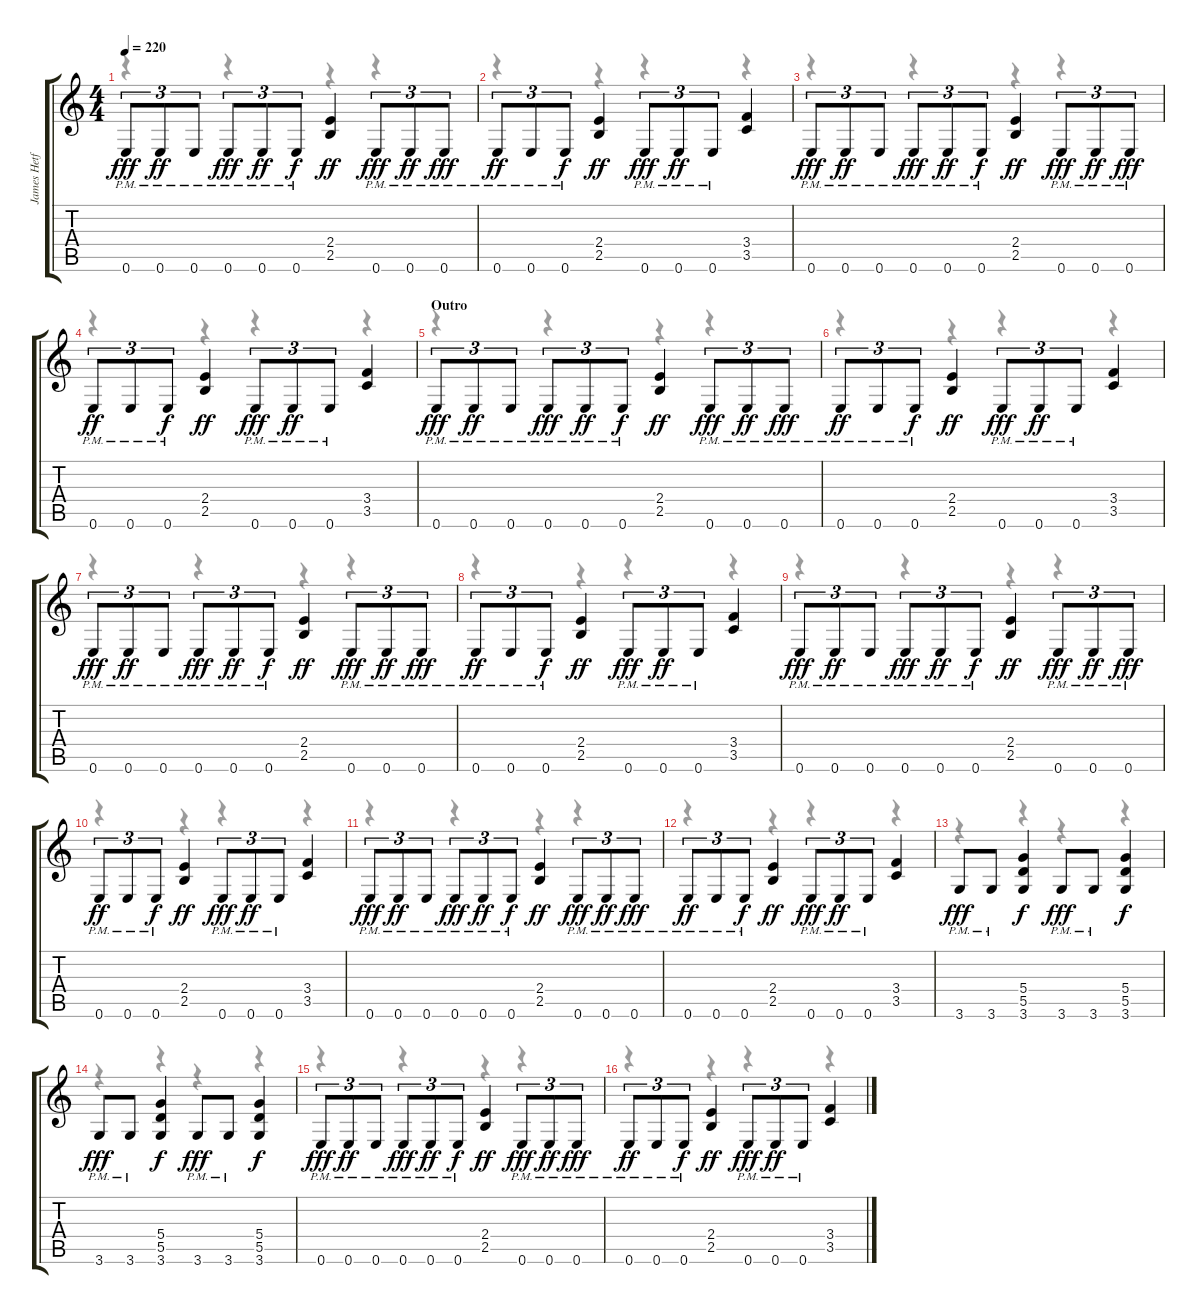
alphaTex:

\track ("James Hetfield (Rhythm Distortion)" "James Hetf") {instrument distortionguitar}
\staff {score tabs}
\tuning (E4 B3 G3 D3 A2 E2) {hide}
\voice
\ts (4 4)
\tempo 220
\clef g2
\ks c
0.6{pm}.8{tu (3 2) dy fff} 0.6{pm}.8{tu (3 2) dy ff} 0.6{pm}.8{tu (3 2)} 0.6{pm}.8{tu (3 2) dy fff} 0.6{pm}.8{tu (3 2) dy ff} 0.6{pm}.8{tu (3 2) dy f} (2.4 2.5).4{dy ff} 0.6{pm}.8{tu (3 2) dy fff} 0.6{pm}.8{tu (3 2) dy ff} 0.6{pm}.8{tu (3 2) dy fff} |
0.6{pm}.8{tu (3 2) dy ff} 0.6{pm}.8{tu (3 2)} 0.6{pm}.8{tu (3 2) dy f} (2.4 2.5).4{dy ff} 0.6{pm}.8{tu (3 2) dy fff} 0.6{pm}.8{tu (3 2) dy ff} 0.6{pm}.8{tu (3 2)} (3.4 3.5).4 |
0.6{pm}.8{tu (3 2) dy fff} 0.6{pm}.8{tu (3 2) dy ff} 0.6{pm}.8{tu (3 2)} 0.6{pm}.8{tu (3 2) dy fff} 0.6{pm}.8{tu (3 2) dy ff} 0.6{pm}.8{tu (3 2) dy f} (2.4 2.5).4{dy ff} 0.6{pm}.8{tu (3 2) dy fff} 0.6{pm}.8{tu (3 2) dy ff} 0.6{pm}.8{tu (3 2) dy fff} |
0.6{pm}.8{tu (3 2) dy ff} 0.6{pm}.8{tu (3 2)} 0.6{pm}.8{tu (3 2) dy f} (2.4 2.5).4{dy ff} 0.6{pm}.8{tu (3 2) dy fff} 0.6{pm}.8{tu (3 2) dy ff} 0.6{pm}.8{tu (3 2)} (3.4 3.5).4 |
\section ("" "Outro")
0.6{pm}.8{tu (3 2) dy fff} 0.6{pm}.8{tu (3 2) dy ff} 0.6{pm}.8{tu (3 2)} 0.6{pm}.8{tu (3 2) dy fff} 0.6{pm}.8{tu (3 2) dy ff} 0.6{pm}.8{tu (3 2) dy f} (2.4 2.5).4{dy ff} 0.6{pm}.8{tu (3 2) dy fff} 0.6{pm}.8{tu (3 2) dy ff} 0.6{pm}.8{tu (3 2) dy fff} |
0.6{pm}.8{tu (3 2) dy ff} 0.6{pm}.8{tu (3 2)} 0.6{pm}.8{tu (3 2) dy f} (2.4 2.5).4{dy ff} 0.6{pm}.8{tu (3 2) dy fff} 0.6{pm}.8{tu (3 2) dy ff} 0.6{pm}.8{tu (3 2)} (3.4 3.5).4 |
0.6{pm}.8{tu (3 2) dy fff} 0.6{pm}.8{tu (3 2) dy ff} 0.6{pm}.8{tu (3 2)} 0.6{pm}.8{tu (3 2) dy fff} 0.6{pm}.8{tu (3 2) dy ff} 0.6{pm}.8{tu (3 2) dy f} (2.4 2.5).4{dy ff} 0.6{pm}.8{tu (3 2) dy fff} 0.6{pm}.8{tu (3 2) dy ff} 0.6{pm}.8{tu (3 2) dy fff} |
0.6{pm}.8{tu (3 2) dy ff} 0.6{pm}.8{tu (3 2)} 0.6{pm}.8{tu (3 2) dy f} (2.4 2.5).4{dy ff} 0.6{pm}.8{tu (3 2) dy fff} 0.6{pm}.8{tu (3 2) dy ff} 0.6{pm}.8{tu (3 2)} (3.4 3.5).4 |
0.6{pm}.8{tu (3 2) dy fff} 0.6{pm}.8{tu (3 2) dy ff} 0.6{pm}.8{tu (3 2)} 0.6{pm}.8{tu (3 2) dy fff} 0.6{pm}.8{tu (3 2) dy ff} 0.6{pm}.8{tu (3 2) dy f} (2.4 2.5).4{dy ff} 0.6{pm}.8{tu (3 2) dy fff} 0.6{pm}.8{tu (3 2) dy ff} 0.6{pm}.8{tu (3 2) dy fff} |
0.6{pm}.8{tu (3 2) dy ff} 0.6{pm}.8{tu (3 2)} 0.6{pm}.8{tu (3 2) dy f} (2.4 2.5).4{dy ff} 0.6{pm}.8{tu (3 2) dy fff} 0.6{pm}.8{tu (3 2) dy ff} 0.6{pm}.8{tu (3 2)} (3.4 3.5).4 |
0.6{pm}.8{tu (3 2) dy fff} 0.6{pm}.8{tu (3 2) dy ff} 0.6{pm}.8{tu (3 2)} 0.6{pm}.8{tu (3 2) dy fff} 0.6{pm}.8{tu (3 2) dy ff} 0.6{pm}.8{tu (3 2) dy f} (2.4 2.5).4{dy ff} 0.6{pm}.8{tu (3 2) dy fff} 0.6{pm}.8{tu (3 2) dy ff} 0.6{pm}.8{tu (3 2) dy fff} |
0.6{pm}.8{tu (3 2) dy ff} 0.6{pm}.8{tu (3 2)} 0.6{pm}.8{tu (3 2) dy f} (2.4 2.5).4{dy ff} 0.6{pm}.8{tu (3 2) dy fff} 0.6{pm}.8{tu (3 2) dy ff} 0.6{pm}.8{tu (3 2)} (3.4 3.5).4 |
3.6{pm}.8{dy fff} 3.6{pm}.8 (5.4 5.5 3.6).4{dy f} 3.6{pm}.8{dy fff} 3.6{pm}.8 (5.4 5.5 3.6).4{dy f} |
3.6{pm}.8{dy fff} 3.6{pm}.8 (5.4 5.5 3.6).4{dy f} 3.6{pm}.8{dy fff} 3.6{pm}.8 (5.4 5.5 3.6).4{dy f} |
0.6{pm}.8{tu (3 2) dy fff} 0.6{pm}.8{tu (3 2) dy ff} 0.6{pm}.8{tu (3 2)} 0.6{pm}.8{tu (3 2) dy fff} 0.6{pm}.8{tu (3 2) dy ff} 0.6{pm}.8{tu (3 2) dy f} (2.4 2.5).4{dy ff} 0.6{pm}.8{tu (3 2) dy fff} 0.6{pm}.8{tu (3 2) dy ff} 0.6{pm}.8{tu (3 2) dy fff} |
0.6{pm}.8{tu (3 2) dy ff} 0.6{pm}.8{tu (3 2)} 0.6{pm}.8{tu (3 2) dy f} (2.4 2.5).4{dy ff} 0.6{pm}.8{tu (3 2) dy fff} 0.6{pm}.8{tu (3 2) dy ff} 0.6{pm}.8{tu (3 2)} (3.4 3.5).4
\voice
\clef g2
\ottava regular
\simile none
\ks c
r.4{dy f} r.4 r.4 r.4 |
r.4 r.4 r.4 r.4 |
r.4 r.4 r.4 r.4 |
r.4 r.4 r.4 r.4 |
r.4 r.4 r.4 r.4 |
r.4 r.4 r.4 r.4 |
r.4 r.4 r.4 r.4 |
r.4 r.4 r.4 r.4 |
r.4 r.4 r.4 r.4 |
r.4 r.4 r.4 r.4 |
r.4 r.4 r.4 r.4 |
r.4 r.4 r.4 r.4 |
r.4 r.4 r.4 r.4 |
r.4 r.4 r.4 r.4 |
r.4 r.4 r.4 r.4 |
r.4 r.4 r.4 r.4
